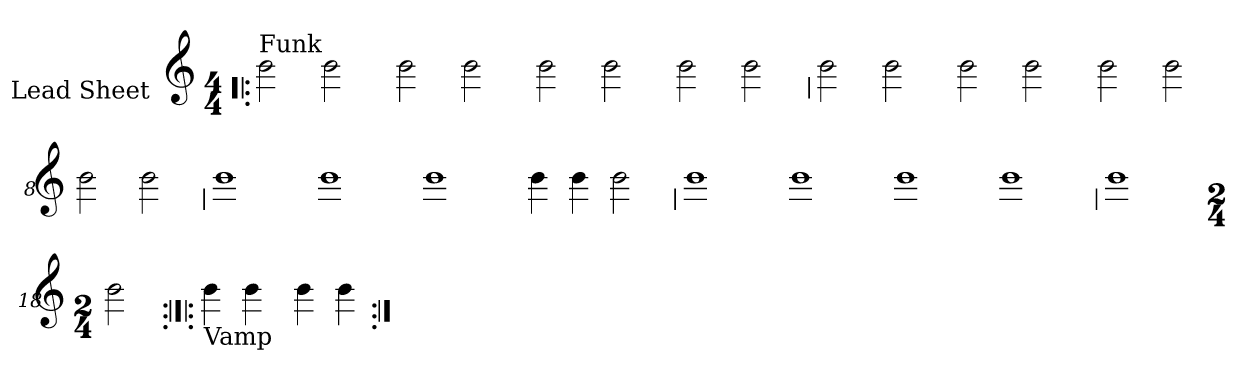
**kern
*part1
*staff1
*I"Lead Sheet
*stria0
*clefG2
*k[]
*C:
*M4/4
=1!|:
!LO:TX:a:t=Funk
2b
2b
=2-
2b
2b
=3-
2b
2b
=4-
2b
2b
!!LO:LB:g=z
=5
2b
2b
=6-
2b
2b
=7-
2b
2b
=8-
2b
2b
!!LO:LB:g=z
=9
1b
=10-
1b
=11-
1b
=12-
4b
4b
2b
!!LO:LB:g=z
=13
1b
=14-
1b
=15-
1b
=16-
1b
!!LO:LB:g=z
=17
1b
=18-
*M2/4
2b
=19:|!|:
!LO:TX:b:t=Vamp
4b
4b
=20-
4b
4b
=:|!
*-
